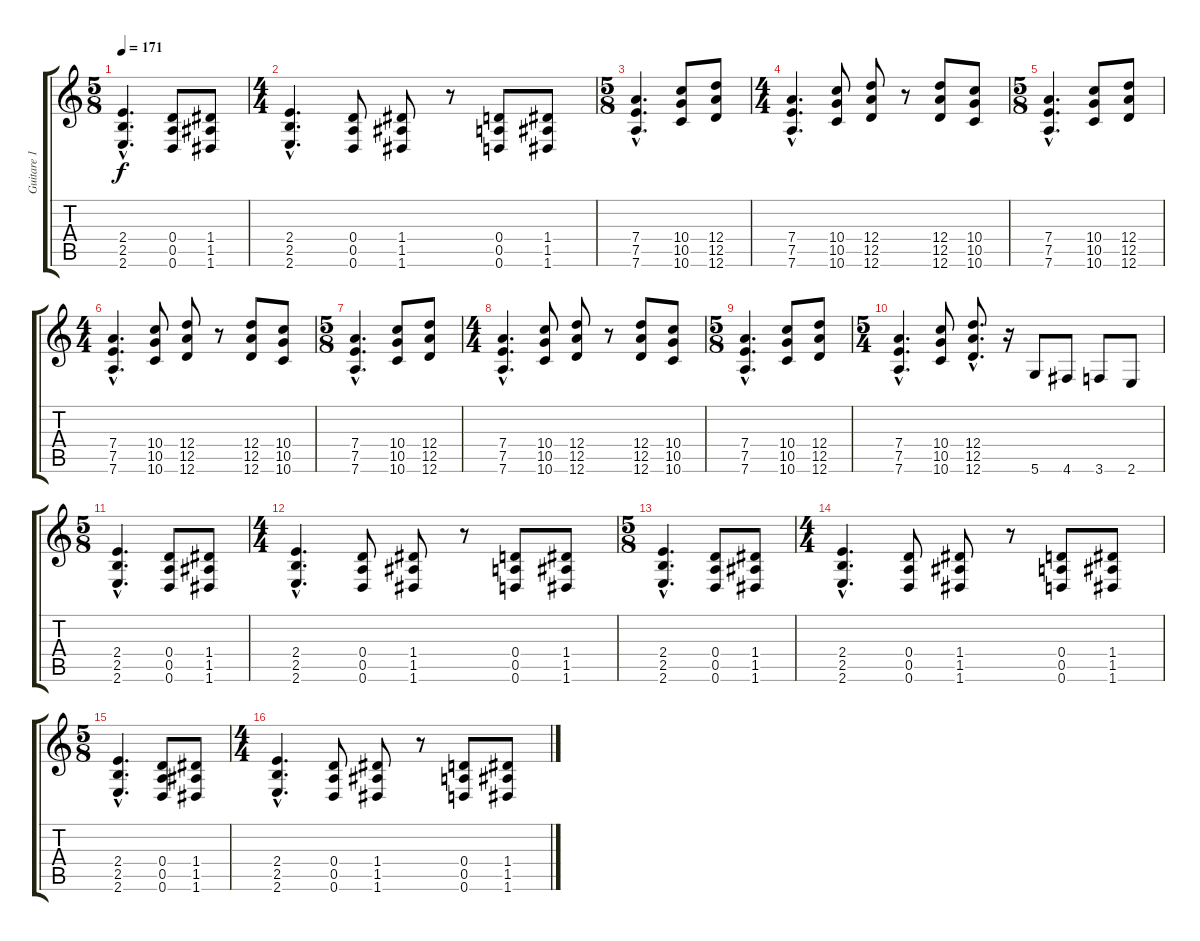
\track ("Guitare 1" "Guitare 1") {instrument distortionguitar}
\staff {score tabs}
\tuning (E4 B3 G3 D3 A2 D2) {hide}
\ts (5 8)
\tempo 171
\clef g2
\ks c
(2.4{hac} 2.5{hac} 2.6{hac}).4{d dy f} (0.4 0.5 0.6).8 (1.4 1.5 1.6).8 |
\ts (4 4)
(2.4{hac} 2.5{hac} 2.6{hac}).4{d} (0.4 0.5 0.6).8 (1.4 1.5 1.6).8 r.8 (0.4 0.5 0.6).8 (1.4 1.5 1.6).8 |
\ts (5 8)
(7.4{hac} 7.5{hac} 7.6{hac}).4{d} (10.4 10.5 10.6).8 (12.4 12.5 12.6).8 |
\ts (4 4)
(7.4{hac} 7.5{hac} 7.6{hac}).4{d} (10.4 10.5 10.6).8 (12.4 12.5 12.6).8 r.8 (12.4 12.5 12.6).8 (10.4 10.5 10.6).8 |
\ts (5 8)
(7.4{hac} 7.5{hac} 7.6{hac}).4{d} (10.4 10.5 10.6).8 (12.4 12.5 12.6).8 |
\ts (4 4)
(7.4{hac} 7.5{hac} 7.6{hac}).4{d} (10.4 10.5 10.6).8 (12.4 12.5 12.6).8 r.8 (12.4 12.5 12.6).8 (10.4 10.5 10.6).8 |
\ts (5 8)
(7.4{hac} 7.5{hac} 7.6{hac}).4{d} (10.4 10.5 10.6).8 (12.4 12.5 12.6).8 |
\ts (4 4)
(7.4{hac} 7.5{hac} 7.6{hac}).4{d} (10.4 10.5 10.6).8 (12.4 12.5 12.6).8 r.8 (12.4 12.5 12.6).8 (10.4 10.5 10.6).8 |
\ts (5 8)
(7.4{hac} 7.5{hac} 7.6{hac}).4{d} (10.4 10.5 10.6).8 (12.4 12.5 12.6).8 |
\ts (5 4)
(7.4{hac} 7.5{hac} 7.6{hac}).4{d} (10.4 10.5 10.6).8 (12.4{hac} 12.5{hac} 12.6{hac}).8{d} r.16 5.6.8 4.6.8 3.6.8 2.6.8 |
\ts (5 8)
(2.4{hac} 2.5{hac} 2.6{hac}).4{d} (0.4 0.5 0.6).8 (1.4 1.5 1.6).8 |
\ts (4 4)
(2.4{hac} 2.5{hac} 2.6{hac}).4{d} (0.4 0.5 0.6).8 (1.4 1.5 1.6).8 r.8 (0.4 0.5 0.6).8 (1.4 1.5 1.6).8 |
\ts (5 8)
(2.4{hac} 2.5{hac} 2.6{hac}).4{d} (0.4 0.5 0.6).8 (1.4 1.5 1.6).8 |
\ts (4 4)
(2.4{hac} 2.5{hac} 2.6{hac}).4{d} (0.4 0.5 0.6).8 (1.4 1.5 1.6).8 r.8 (0.4 0.5 0.6).8 (1.4 1.5 1.6).8 |
\ts (5 8)
(2.4{hac} 2.5{hac} 2.6{hac}).4{d} (0.4 0.5 0.6).8 (1.4 1.5 1.6).8 |
\ts (4 4)
(2.4{hac} 2.5{hac} 2.6{hac}).4{d} (0.4 0.5 0.6).8 (1.4 1.5 1.6).8 r.8 (0.4 0.5 0.6).8 (1.4 1.5 1.6).8
